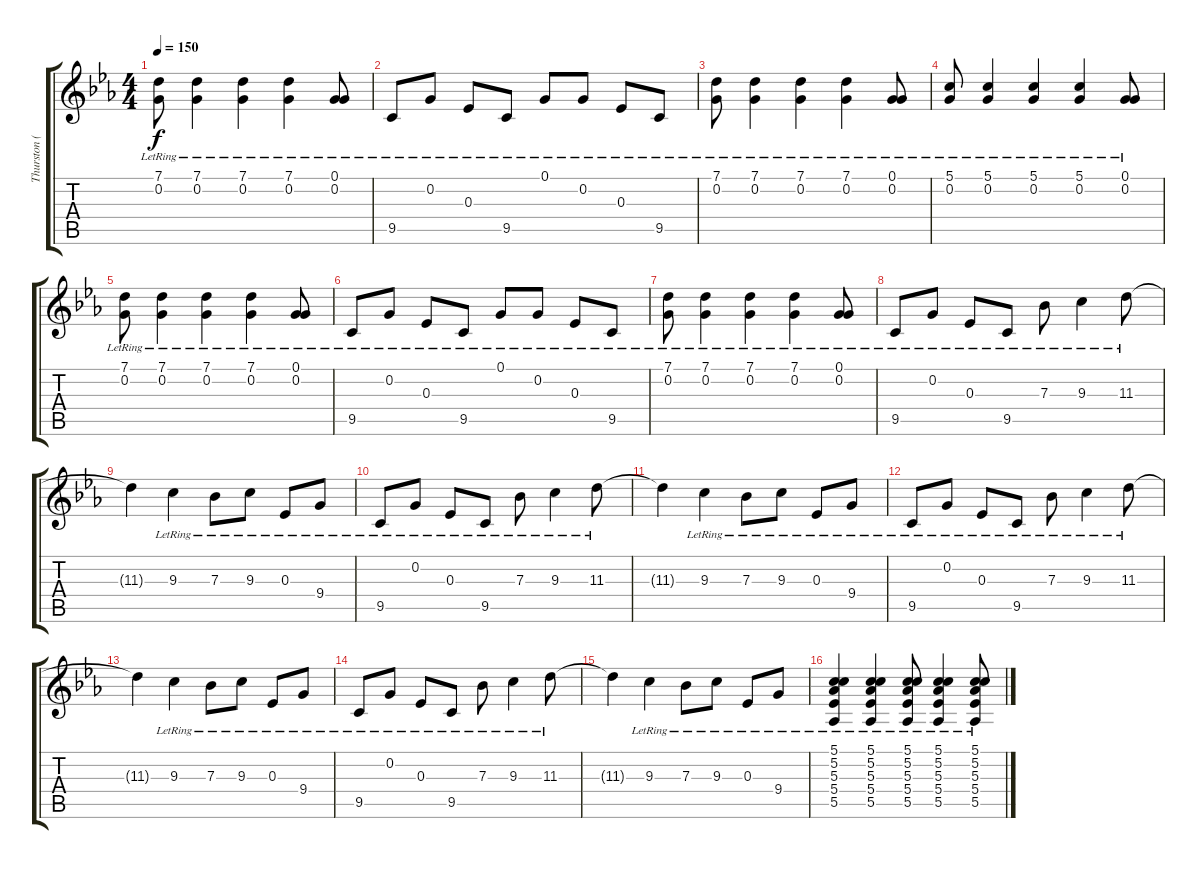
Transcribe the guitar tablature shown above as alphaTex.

\track ("Thurston (clean)" "Thurston (") {instrument electricguitarjazz}
\staff {score tabs}
\tuning (G3 G3 Eb3 Bb2 Eb2 D2) {hide}
\ts (4 4)
\tempo 150
\clef g2
\ks eb
(7.1{lr} 0.2{lr}).8{dy f} (7.1{lr} 0.2{lr}).4 (7.1{lr} 0.2{lr}).4 (7.1{lr} 0.2{lr}).4 (0.1{lr} 0.2{lr}).8 |
9.5{lr}.8 0.2{lr}.8 0.3{lr}.8 9.5{lr}.8 0.1{lr}.8 0.2{lr}.8 0.3{lr}.8 9.5{lr}.8 |
(7.1{lr} 0.2{lr}).8 (7.1{lr} 0.2{lr}).4 (7.1{lr} 0.2{lr}).4 (7.1{lr} 0.2{lr}).4 (0.1{lr} 0.2{lr}).8 |
(5.1{lr} 0.2{lr}).8 (5.1{lr} 0.2{lr}).4 (5.1{lr} 0.2{lr}).4 (5.1{lr} 0.2{lr}).4 (0.1{lr} 0.2{lr}).8 |
(7.1{lr} 0.2{lr}).8 (7.1{lr} 0.2{lr}).4 (7.1{lr} 0.2{lr}).4 (7.1{lr} 0.2{lr}).4 (0.1{lr} 0.2{lr}).8 |
9.5{lr}.8 0.2{lr}.8 0.3{lr}.8 9.5{lr}.8 0.1{lr}.8 0.2{lr}.8 0.3{lr}.8 9.5{lr}.8 |
(7.1{lr} 0.2{lr}).8 (7.1{lr} 0.2{lr}).4 (7.1{lr} 0.2{lr}).4 (7.1{lr} 0.2{lr}).4 (0.1{lr} 0.2{lr}).8 |
9.5{lr}.8 0.2{lr}.8 0.3{lr}.8 9.5{lr}.8 7.3{lr}.8 9.3{lr}.4 11.3{lr}.8 |
11.3{t}.4 9.3{lr}.4 7.3{lr}.8 9.3{lr}.8 0.3{lr}.8 9.4{lr}.8 |
9.5{lr}.8 0.2{lr}.8 0.3{lr}.8 9.5{lr}.8 7.3{lr}.8 9.3{lr}.4 11.3{lr}.8 |
11.3{t}.4 9.3{lr}.4 7.3{lr}.8 9.3{lr}.8 0.3{lr}.8 9.4{lr}.8 |
9.5{lr}.8 0.2{lr}.8 0.3{lr}.8 9.5{lr}.8 7.3{lr}.8 9.3{lr}.4 11.3{lr}.8 |
11.3{t}.4 9.3{lr}.4 7.3{lr}.8 9.3{lr}.8 0.3{lr}.8 9.4{lr}.8 |
9.5{lr}.8 0.2{lr}.8 0.3{lr}.8 9.5{lr}.8 7.3{lr}.8 9.3{lr}.4 11.3{lr}.8 |
11.3{t}.4 9.3{lr}.4 7.3{lr}.8 9.3{lr}.8 0.3{lr}.8 9.4{lr}.8 |
(5.1{lr} 5.2{lr} 5.3{lr} 5.4{lr} 5.5{lr}).4 (5.1{lr} 5.2{lr} 5.3{lr} 5.4{lr} 5.5{lr}).4 (5.1{lr} 5.2{lr} 5.3{lr} 5.4{lr} 5.5{lr}).8 (5.1{lr} 5.2{lr} 5.3{lr} 5.4{lr} 5.5{lr}).4 (5.1{lr} 5.2{lr} 5.3{lr} 5.4{lr} 5.5{lr}).8
